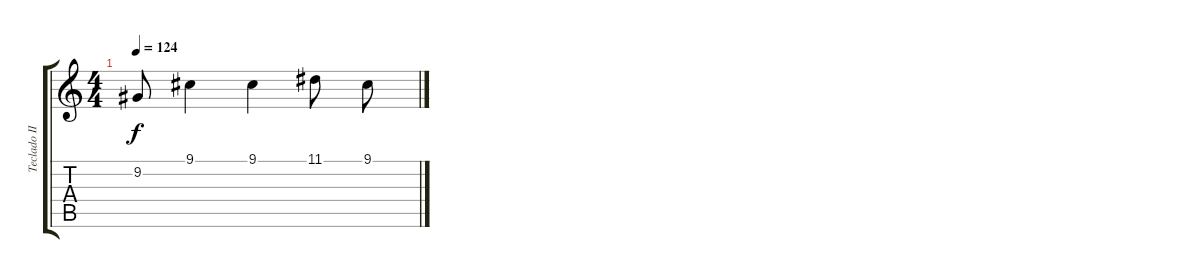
\track ("Teclado II" "Teclado II") {instrument lead5charang}
\staff {score tabs}
\tuning (E4 B3 G3 D3 A2 E2) {hide}
\ts (4 4)
\tempo 124
\clef g2
\ks c
9.2.8{dy f} 9.1.4 9.1.4 11.1.8 9.1.8
